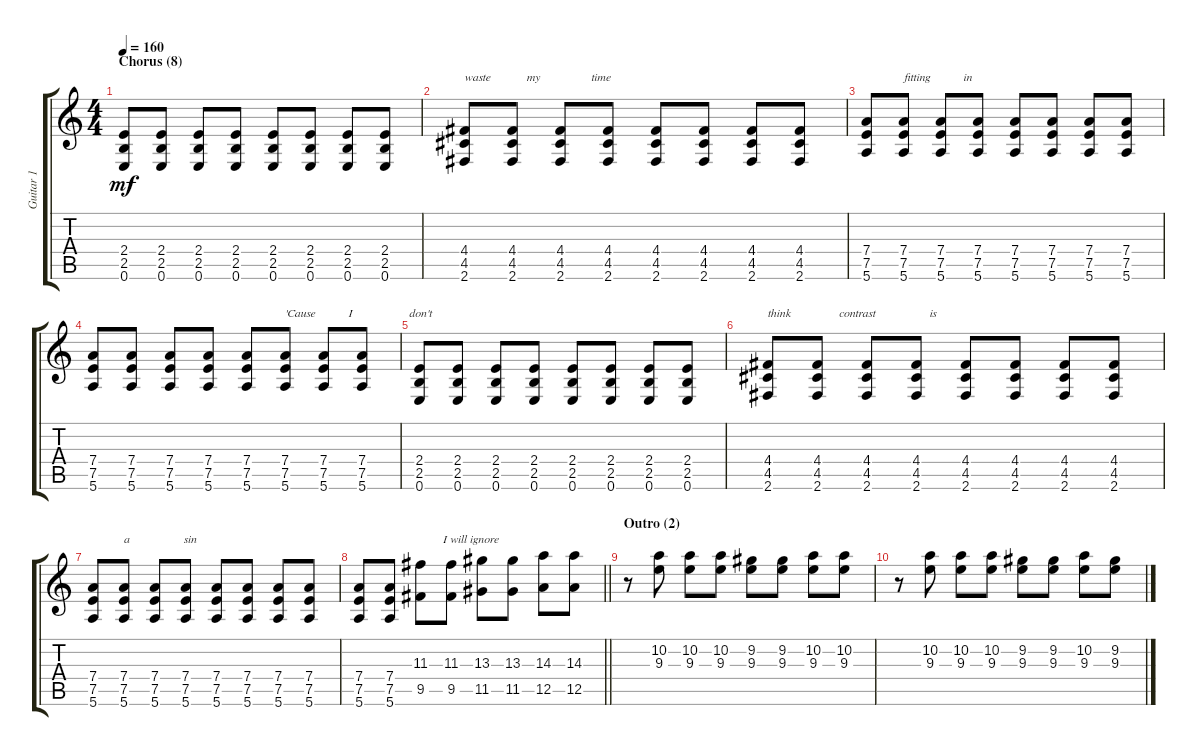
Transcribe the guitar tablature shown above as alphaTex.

\track ("Guitar 1" "Guitar 1") {instrument distortionguitar}
\staff {score tabs}
\tuning (E4 B3 G3 D3 A2 E2) {hide}
\ts (4 4)
\section ("" "Chorus (8)")
\tempo 160
\clef g2
\ks c
(2.4 2.5 0.6).8{dy mf} (2.4 2.5 0.6).8 (2.4 2.5 0.6).8 (2.4 2.5 0.6).8 (2.4 2.5 0.6).8 (2.4 2.5 0.6).8 (2.4 2.5 0.6).8 (2.4 2.5 0.6).8 |
(4.4 4.5 2.6).8{txt "waste            my                 time "} (4.4 4.5 2.6).8 (4.4 4.5 2.6).8 (4.4 4.5 2.6).8 (4.4 4.5 2.6).8 (4.4 4.5 2.6).8 (4.4 4.5 2.6).8 (4.4 4.5 2.6).8 |
(7.4 7.5 5.6).8 (7.4 7.5 5.6).8{txt "fitting           in"} (7.4 7.5 5.6).8 (7.4 7.5 5.6).8 (7.4 7.5 5.6).8 (7.4 7.5 5.6).8 (7.4 7.5 5.6).8 (7.4 7.5 5.6).8 |
(7.4 7.5 5.6).8 (7.4 7.5 5.6).8 (7.4 7.5 5.6).8 (7.4 7.5 5.6).8 (7.4 7.5 5.6).8 (7.4 7.5 5.6).8{txt "'Cause           I                   don't "} (7.4 7.5 5.6).8 (7.4 7.5 5.6).8 |
(2.4 2.5 0.6).8 (2.4 2.5 0.6).8 (2.4 2.5 0.6).8 (2.4 2.5 0.6).8 (2.4 2.5 0.6).8 (2.4 2.5 0.6).8 (2.4 2.5 0.6).8 (2.4 2.5 0.6).8 |
(4.4 4.5 2.6).8{txt "think                contrast                  is "} (4.4 4.5 2.6).8 (4.4 4.5 2.6).8 (4.4 4.5 2.6).8 (4.4 4.5 2.6).8 (4.4 4.5 2.6).8 (4.4 4.5 2.6).8 (4.4 4.5 2.6).8 |
(7.4 7.5 5.6).8 (7.4 7.5 5.6).8{txt "a                  sin"} (7.4 7.5 5.6).8 (7.4 7.5 5.6).8 (7.4 7.5 5.6).8 (7.4 7.5 5.6).8 (7.4 7.5 5.6).8 (7.4 7.5 5.6).8 |
\barLineRight lightlight
(7.4 7.5 5.6).8{txt "                            I will ignore"} (7.4 7.5 5.6).8 (11.3 9.5).8 (11.3 9.5).8 (13.3 11.5).8 (13.3 11.5).8 (14.3 12.5).8 (14.3 12.5).8 |
\section ("" "Outro (2)")
r.8 (10.2 9.3).8{volume 12} (10.2 9.3).8 (10.2 9.3).8 (9.2 9.3).8 (9.2 9.3).8 (10.2 9.3).8 (10.2 9.3).8 |
r.8 (10.2 9.3).8{volume 12} (10.2 9.3).8 (10.2 9.3).8 (9.2 9.3).8 (9.2 9.3).8 (10.2 9.3).8 (9.2 9.3).8
